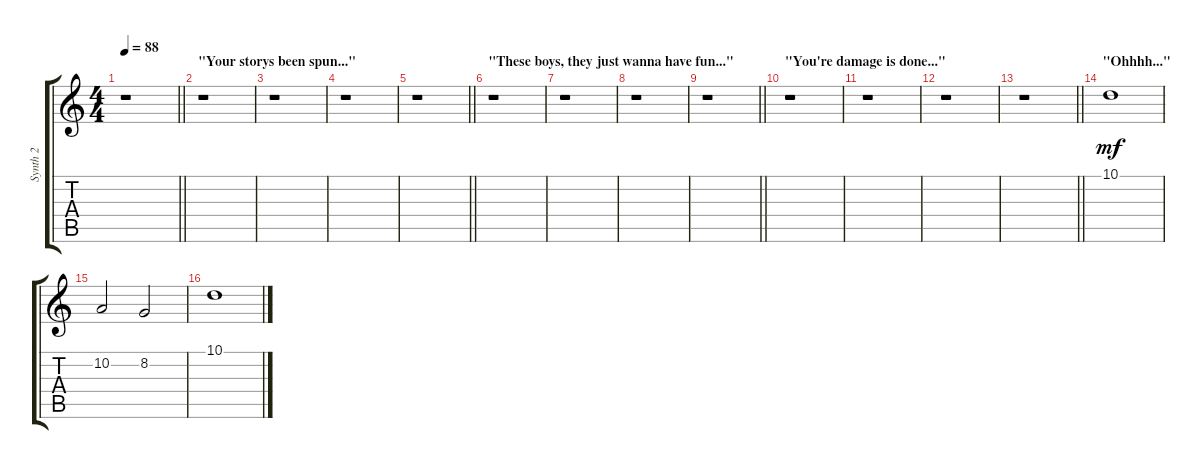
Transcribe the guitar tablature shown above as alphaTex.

\track ("Synth 2" "Synth 2") {instrument lead2sawtooth}
\staff {score tabs}
\tuning (E4 B3 G3 D3 A2 E2) {hide}
\ts (4 4)
\tempo 88
\clef g2
\barLineRight lightlight
\ks c
r.1{dy mf} |
\section ("" "\"Your storys been spun...\"")
r.1 |
r.1 |
r.1 |
\barLineRight lightlight
r.1 |
\section ("" "\"These boys, they just wanna have fun...\"")
r.1 |
r.1 |
r.1 |
\barLineRight lightlight
r.1 |
\section ("" "\"You're damage is done...\"")
r.1 |
r.1 |
r.1 |
\barLineRight lightlight
r.1 |
\section ("" "\"Ohhhh...\"")
10.1.1 |
10.2.2 8.2.2 |
10.1.1
